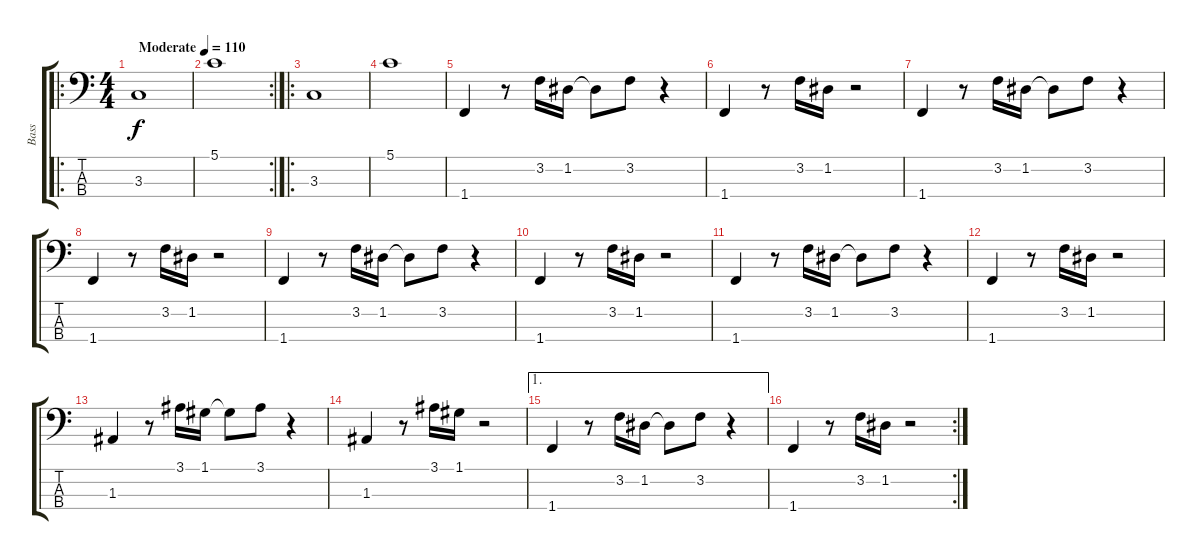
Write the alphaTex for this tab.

\track ("Bass" "Bass") {instrument electricbassfinger}
\staff {score tabs}
\tuning (G2 D2 A1 E1) {hide}
\ro
\ts (4 4)
\tempo (110 "Moderate")
\clef f4
\ks c
3.3.1{dy f instrument electricbassfinger} |
\rc 2
5.1.1 |
\ro
3.3.1 |
5.1.1 |
1.4.4 r.8 3.2.16 1.2.16 1.2{t}.8 3.2.8 r.4 |
1.4.4 r.8 3.2.16 1.2.16 r.2 |
1.4.4 r.8 3.2.16 1.2.16 1.2{t}.8 3.2.8 r.4 |
1.4.4 r.8 3.2.16 1.2.16 r.2 |
1.4.4 r.8 3.2.16 1.2.16 1.2{t}.8 3.2.8 r.4 |
1.4.4 r.8 3.2.16 1.2.16 r.2 |
1.4.4 r.8 3.2.16 1.2.16 1.2{t}.8 3.2.8 r.4 |
1.4.4 r.8 3.2.16 1.2.16 r.2 |
1.3.4 r.8 3.1.16 1.1.16 1.1{t}.8 3.1.8 r.4 |
1.3.4 r.8 3.1.16 1.1.16 r.2 |
\ae 1
1.4.4 r.8 3.2.16 1.2.16 1.2{t}.8 3.2.8 r.4 |
\rc 2
1.4.4 r.8 3.2.16 1.2.16 r.2
